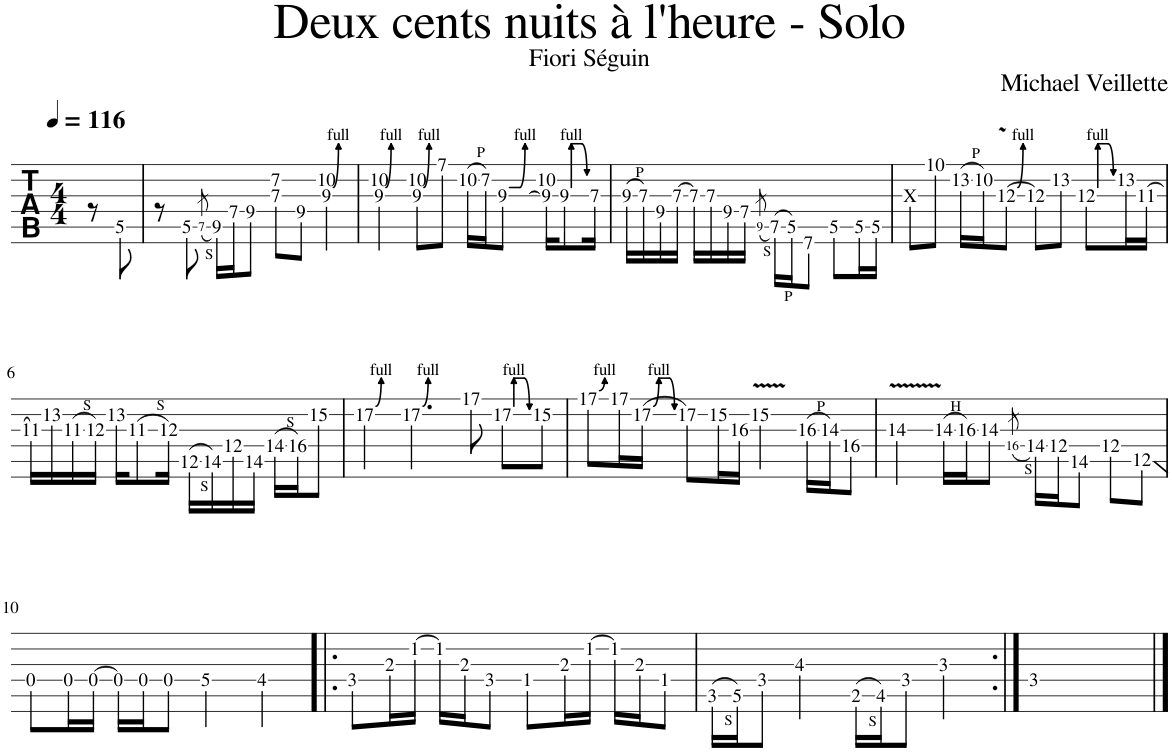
**kern
*part1
*staff1
*I"Acoustic Guitar
*I'Guit.
*stria6
*
*k[f#c#]
*M4/4
*MM116
=1
8r
8D\
=2
8r
8D\
(8qE/
!LO:TX:b:t=S
16F#\LL)
16A\J
8B\J
8d\ 8f#\L
8B\J
4e\ 4a\
=3
4e\ 4a\
8e\ 8a\L
8b\J
!LO:TX:a:t=P
(16a\LL
16f#\J)
[8e\J
16e\] 16a\KL
8e\
16d\Jk
=4
!LO:TX:a:t=P
(16e\LL
16d\)
16B\
[16d\JJ
16d\LL]
16d\
16B\
16A\JJ
(8qF#/
!LO:TX:b:t=S
!LO:TX:b:t=P
(16E\LL)
16D\J)
8BB\J
8D\L
16D\L
16D\JJ
=5
8G\L
8dd\J
!LO:TX:a:t=P
(16b#\LL
16a\J)
[8g\J
8g\L]
8b#\J
8g\L
16b#\L
[16f#\JJ
!!LO:LB:g=z
=6
16f#\LL]
16b#\
!LO:TX:a:t=S
(16f#\
16g\JJ)
16b#\KL
!LO:TX:a:t=S
(8f#\
16g\Jk)
!LO:TX:b:t=S
(16A\LL
16B\)
16d\
16B\JJ
!LO:TX:a:t=S
(16e\LL
16f#\J)
8dd\J
=7
4ee\
4.ee\
8aa\
8ee\L
8dd\J
=8
8aa\L
16aa\L
[16ee\JJ
8ee\L]
16dd\L
16b\JJ
4dd\
!LO:TX:a:t=P
(16b\LL
16a\J)
8f#\J
=9
4a\
!LO:TX:a:t=H
(16a\LL
16b\J)
8a\J
(8qf#/
!LO:TX:a:t=S
16e\LL)
16d\J
8B\J
8d\L
8A\J
!!LO:LB:g=z
=10
8D\L
16D\L
[16D\JJ
16D\LL]
16D\J
8D\J
4G\
4F#\
=11!|:
8E#\L
16A\L
[16c\JJ
16B#\LL]
16A\J
8E#\J
8E-\L
16A\L
[16c\JJ
16B#\LL]
16A\J
8E-\J
=12
!LO:TX:b:t=S
(16BB#\LL
16D\J)
8E#\J
4B\
!LO:TX:b:t=S
(16BB\LL
16C#\J)
8E#\J
4B-\
=13:|!
1E#
==
*-
